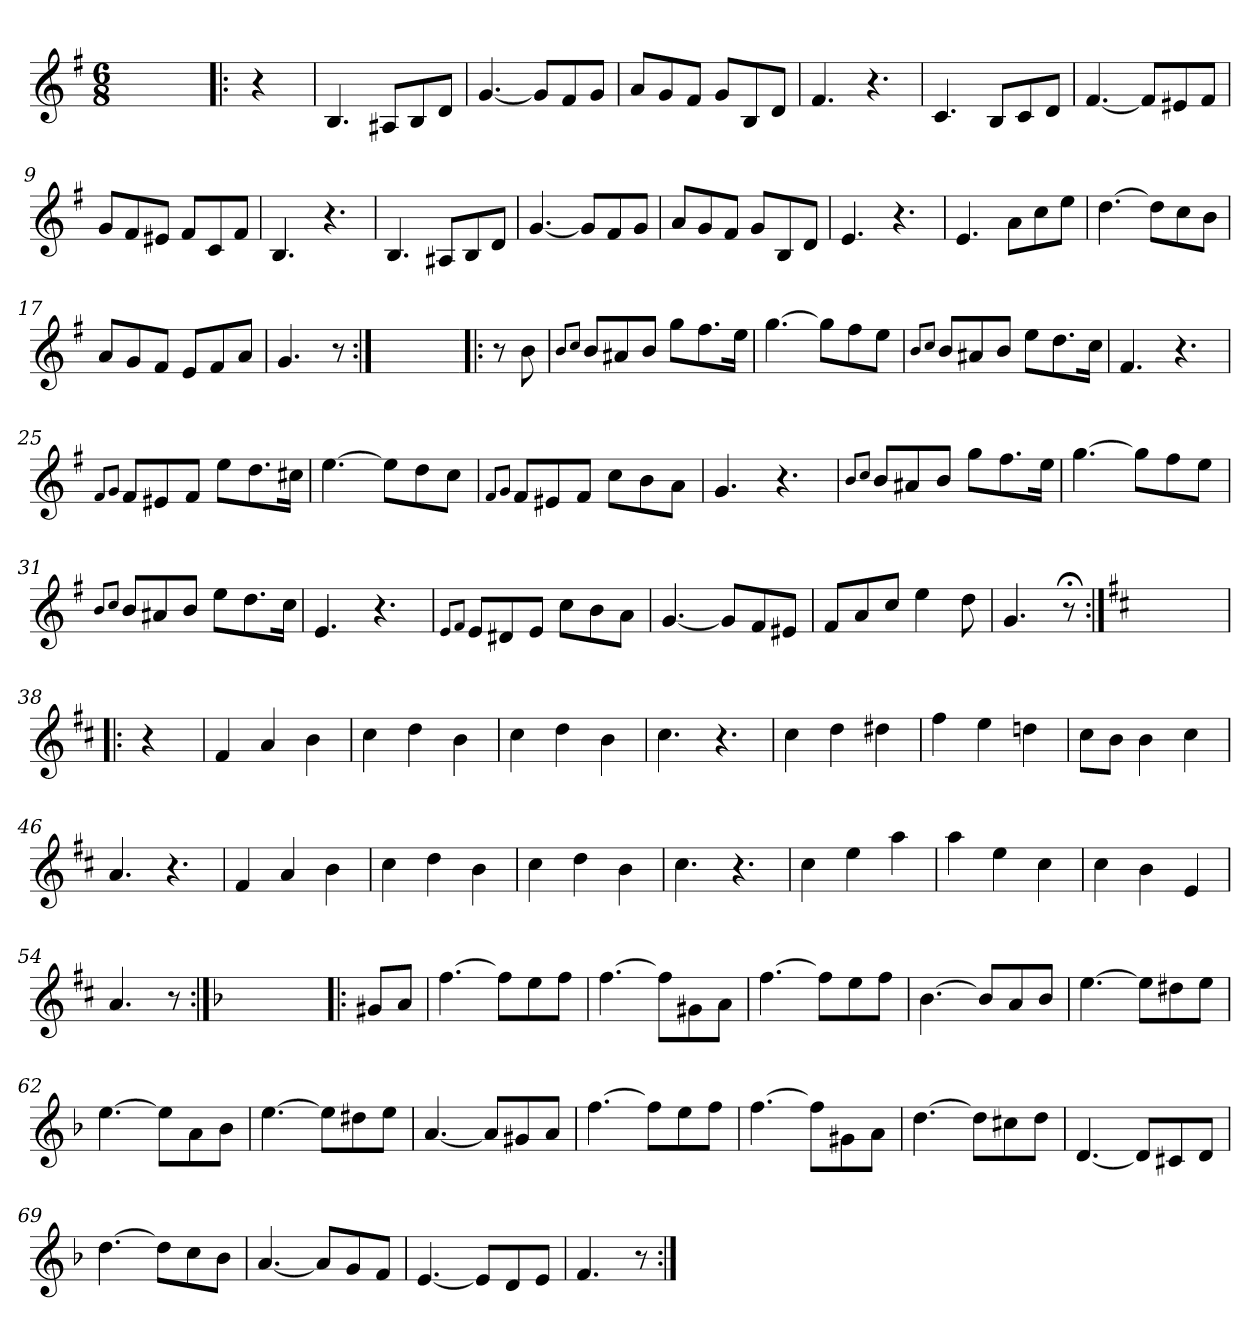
**kern
*part1
*staff1
*clefG2
*k[f#]
*G:
*M6/8
=1
2.ryy
=2!|:
4r
=3
4.B/
8A#X/L
8B/
8d/J
=4
[4.g/
8g/L]
8f#/
8g/J
=5
8a/L
8g/
8f#/J
8g/L
8B/
8d/J
=6
4.f#/
4.r
=7
4.c/
8B/L
8c/
8d/J
=8
[4.f#/
8f#/L]
8e#X/
8f#/J
=9
8g/L
8f#/
8e#X/J
8f#/L
8c/
8f#/J
!!LO:LB:g=z
=10
4.B/
4.r
=11
4.B/
8A#X/L
8B/
8d/J
=12
[4.g/
8g/L]
8f#/
8g/J
=13
8a/L
8g/
8f#/J
8g/L
8B/
8d/J
=14
4.e/
4.r
=15
4.e/
8a\L
8cc\
8ee\J
=16
[4.dd\
8dd\L]
8cc\
8b\J
=17
8a/L
8g/
8f#/J
8e/L
8f#/
8a/J
=18
4.g/
8r
=19:|!
2.ryy
!!LO:LB:g=z
=20!|:
8r
8b\
=21
8qb/L
8qcc/J
8b/L
8a#X/
8b/J
8gg\L
8.ff#\
16ee\Jk
=22
[4.gg\
8gg\L]
8ff#\
8ee\J
=23
8qb/L
8qcc/J
8b/L
8a#X/
8b/J
8ee\L
8.dd\
16cc\Jk
=24
4.f#/
4.r
=25
8qf#/L
8qg/J
8f#/L
8e#X/
8f#/J
8ee\L
8.dd\
16cc#X\Jk
=26
[4.ee\
8ee\L]
8dd\
8cc\J
!!LO:LB:g=z
=27
8qf#/L
8qg/J
8f#/L
8e#X/
8f#/J
8cc\L
8b\
8a\J
=28
4.g/
4.r
=29
8qb/L
8qcc/J
8b/L
8a#X/
8b/J
8gg\L
8.ff#\
16ee\Jk
=30
[4.gg\
8gg\L]
8ff#\
8ee\J
=31
8qb/L
8qcc/J
8b/L
8a#X/
8b/J
8ee\L
8.dd\
16cc\Jk
=32
4.e/
4.r
=33
8qe/L
8qf#/J
8e/L
8d#X/
8e/J
8cc\L
8b\
8a\J
!!LO:LB:g=z
=34
[4.g/
8g/L]
8f#/
8e#X/J
=35
8f#/L
8a/
8cc/J
4ee\
8dd\
=36
4.g/
8r;<
=37:|!
*k[f#c#]
*D:
2.ryy
=38!|:
4r
=39
4f#/
4a/
4b\
=40
4cc#\
4dd\
4b\
=41
4cc#\
4dd\
4b\
=42
4.cc#\
4.r
=43
4cc#\
4dd\
4dd#X\
=44
4ff#\
4ee\
4ddn\
=45
8cc#\L
8b\J
4b\
4cc#\
!!LO:LB:g=z
=46
4.a/
4.r
=47
4f#/
4a/
4b\
=48
4cc#\
4dd\
4b\
=49
4cc#\
4dd\
4b\
=50
4.cc#\
4.r
=51
4cc#\
4ee\
4aa\
=52
4aa\
4ee\
4cc#\
=53
4cc#\
4b\
4e/
=54
4.a/
8r
=55:|!
*k[b-]
*F:
2.ryy
=56!|:
8g#X/L
8a/J
=57
[4.ff\
8ff\L]
8ee\
8ff\J
!!LO:LB:g=z
=58
[4.ff\
8ff\L]
8g#X\
8a\J
=59
[4.ff\
8ff\L]
8ee\
8ff\J
=60
[4.b-\
8b-/L]
8a/
8b-/J
=61
[4.ee\
8ee\L]
8dd#X\
8ee\J
=62
[4.ee\
8ee\L]
8a\
8b-\J
=63
[4.ee\
8ee\L]
8dd#X\
8ee\J
=64
[4.a/
8a/L]
8g#X/
8a/J
=65
[4.ff\
8ff\L]
8ee\
8ff\J
!!LO:LB:g=z
=66
[4.ff\
8ff\L]
8g#X\
8a\J
=67
[4.dd\
8dd\L]
8cc#X\
8dd\J
=68
[4.d/
8d/L]
8c#X/
8d/J
=69
[4.dd\
8dd\L]
8cc\
8b-\J
=70
[4.a/
8a/L]
8g/
8f/J
=71
[4.e/
8e/L]
8d/
8e/J
=72
4.f/
8r
=:|!
*-
